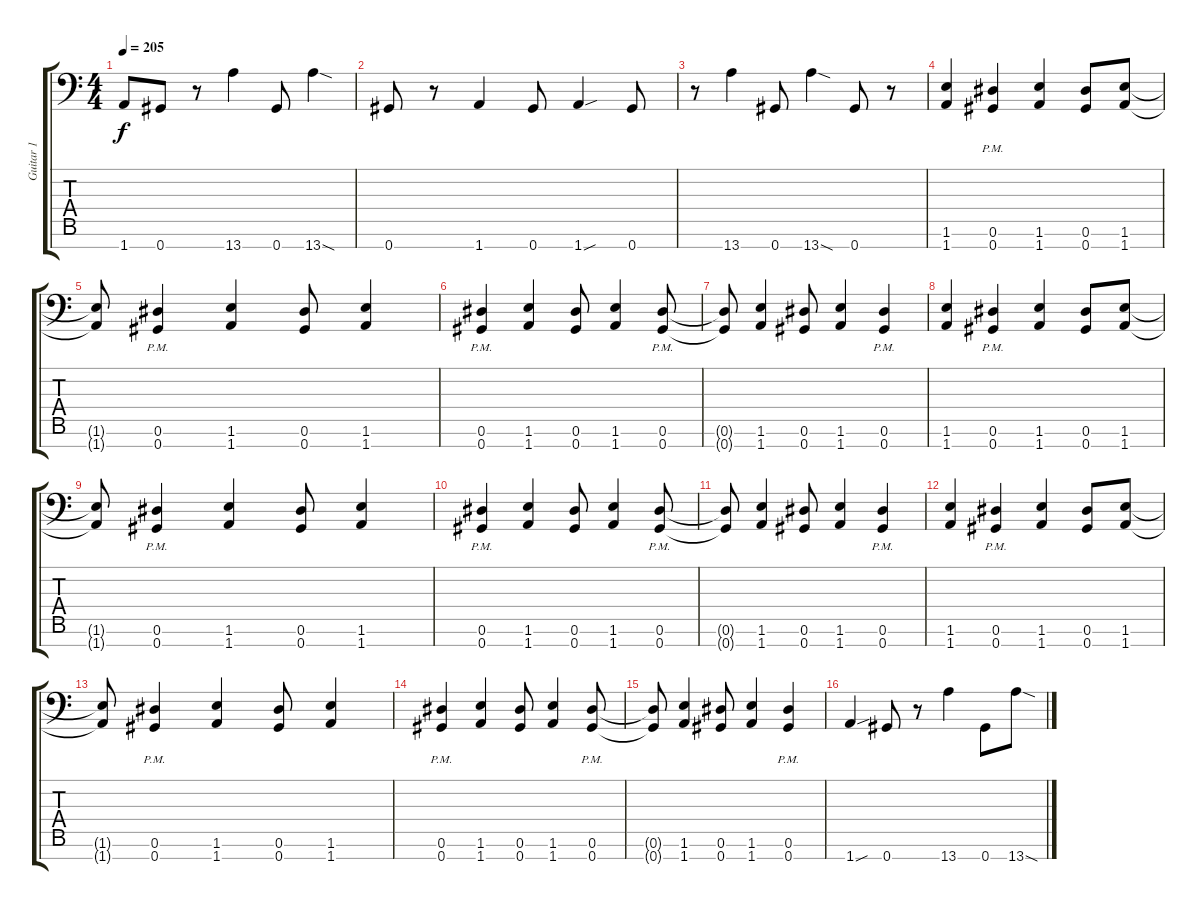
\track ("Guitar 1" "Guitar 1") {instrument distortionguitar}
\staff {score tabs}
\tuning (Eb4 Bb3 Gb3 Db3 Ab2 Eb2 Ab1) {hide}
\ts (4 4)
\tempo 205
\clef f4
\ks c
1.7{t}.8{dy f} 0.7.8 r.8 13.7.4 0.7.8 13.7{sod}.4 |
0.7.8 r.8 1.7.4 0.7.8 1.7{sou}.4 0.7.8 |
r.8 13.7.4 0.7.8 13.7{sod}.4 0.7.8 r.8 |
(1.6 1.7).4 (0.6{pm} 0.7{pm}).4 (1.6 1.7).4 (0.6 0.7).8 (1.6 1.7).8 |
(1.6{t} 1.7{t}).8 (0.6{pm} 0.7{pm}).4 (1.6 1.7).4 (0.6 0.7).8 (1.6 1.7).4 |
(0.6{pm} 0.7{pm}).4 (1.6 1.7).4 (0.6 0.7).8 (1.6 1.7).4 (0.6{pm} 0.7{pm}).8 |
(0.6{t} 0.7{t}).8 (1.6 1.7).4 (0.6 0.7).8 (1.6 1.7).4 (0.6{pm} 0.7{pm}).4 |
(1.6 1.7).4 (0.6{pm} 0.7{pm}).4 (1.6 1.7).4 (0.6 0.7).8 (1.6 1.7).8 |
(1.6{t} 1.7{t}).8 (0.6{pm} 0.7{pm}).4 (1.6 1.7).4 (0.6 0.7).8 (1.6 1.7).4 |
(0.6{pm} 0.7{pm}).4 (1.6 1.7).4 (0.6 0.7).8 (1.6 1.7).4 (0.6{pm} 0.7{pm}).8 |
(0.6{t} 0.7{t}).8 (1.6 1.7).4 (0.6 0.7).8 (1.6 1.7).4 (0.6{pm} 0.7{pm}).4 |
(1.6 1.7).4 (0.6{pm} 0.7{pm}).4 (1.6 1.7).4 (0.6 0.7).8 (1.6 1.7).8 |
(1.6{t} 1.7{t}).8 (0.6{pm} 0.7{pm}).4 (1.6 1.7).4 (0.6 0.7).8 (1.6 1.7).4 |
(0.6{pm} 0.7{pm}).4 (1.6 1.7).4 (0.6 0.7).8 (1.6 1.7).4 (0.6{pm} 0.7{pm}).8 |
(0.6{t} 0.7{t}).8 (1.6 1.7).4 (0.6 0.7).8 (1.6 1.7).4 (0.6{pm} 0.7{pm}).4 |
1.7{sou}.4 0.7.8 r.8 13.7.4 0.7.8 13.7{sod}.8
